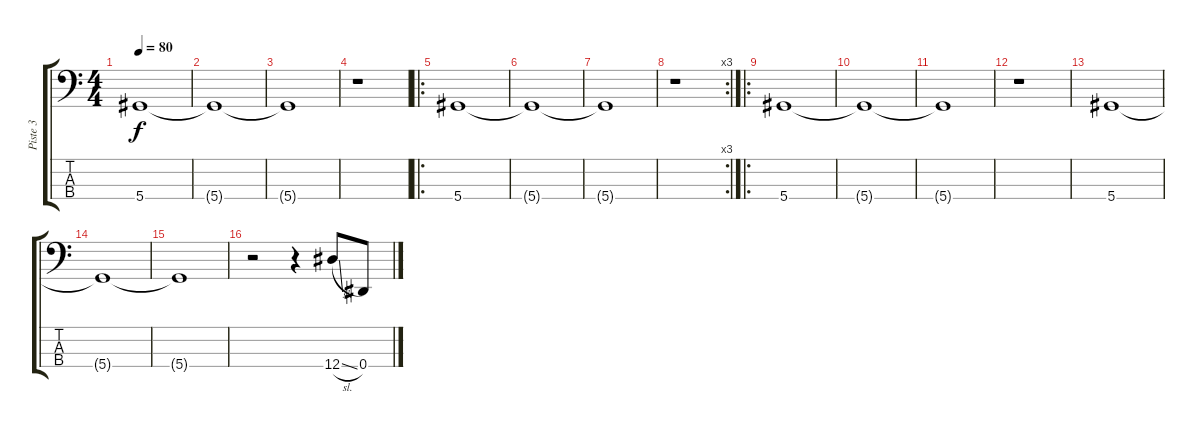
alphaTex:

\track ("Piste 3" "Piste 3") {instrument electricbasspick}
\staff {score tabs}
\tuning (Gb2 Db2 Ab1 Eb1) {hide}
\ts (4 4)
\tempo 80
\clef f4
\ks c
5.4.1{dy f volume 0 instrument electricbasspick} |
5.4{t}.1 |
5.4{t}.1 |
r.1{volume 16} |
\ro
5.4.1{volume 0} |
5.4{t}.1 |
5.4{t}.1 |
\rc 3
r.1{volume 16} |
\ro
5.4.1{volume 0} |
5.4{t}.1 |
5.4{t}.1 |
r.1{volume 16} |
5.4.1{volume 0} |
5.4{t}.1 |
5.4{t}.1 |
r.2 r.4{volume 16} 12.4{sl}.8 0.4.8
